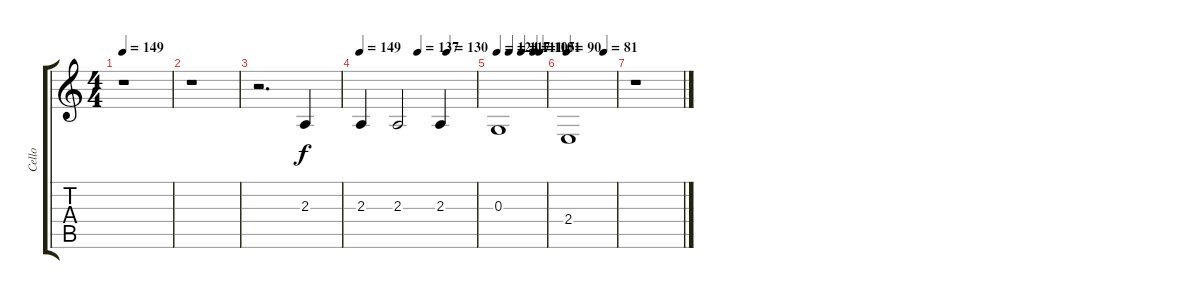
\track ("Cello" "Cello") {instrument cello}
\staff {score tabs}
\tuning (E4 B3 G3 D3 A2 E2) {hide}
\ts (4 4)
\tempo 149
\clef g2
\ks c
r.1{dy f} |
r.1 |
r.2{d} 2.3.4 |
\tempo 149
\tempo (137 0.5)
\tempo (130 0.75)
2.3.4 2.3.2 2.3.4 |
\tempo 124
\tempo (117 0.25)
\tempo (111 0.5)
\tempo (105 0.75)
\tempo (101 0.875)
0.3.1 |
\tempo 90
\tempo (81 0.75)
2.4.1 |
r.1
